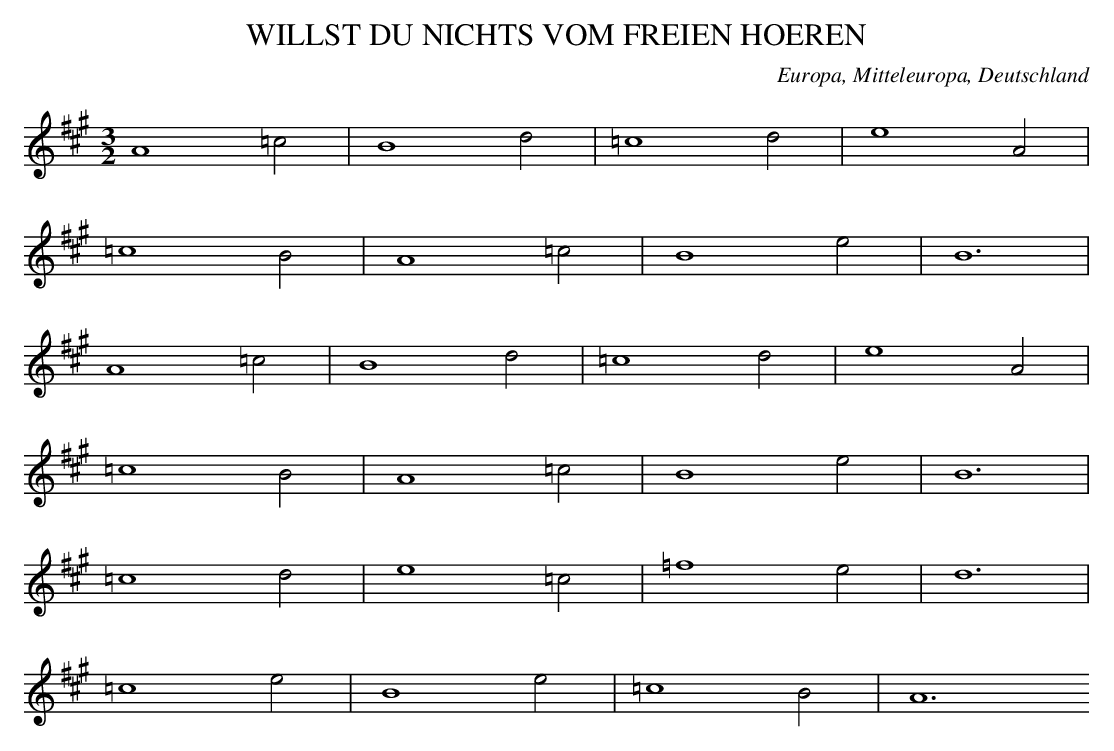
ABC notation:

X:1
T: WILLST DU NICHTS VOM FREIEN HOEREN
O: Europa, Mitteleuropa, Deutschland
M: 3/2
L: 1/2
K: A
A2=c | B2d | =c2d | e2A |
=c2B | A2=c | B2e | B3 |
A2=c | B2d | =c2d | e2A |
=c2B | A2=c | B2e | B3 |
=c2d | e2=c | =f2e | d3 |
=c2e | B2e | =c2B | A3
